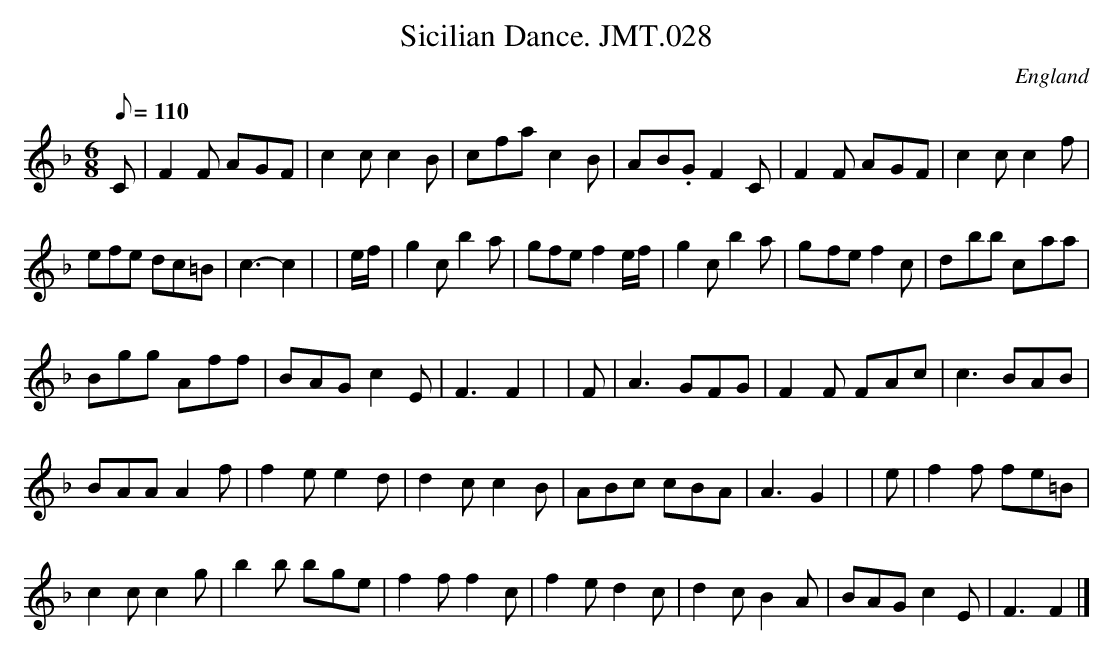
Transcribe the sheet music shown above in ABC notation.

X:1
T:Sicilian Dance. JMT.028
M:6/8
L:1/8
Q:110
O:England
K:F
C|F2F A-GF|c2cc2B|c-fac2B|A-B.GF2C|F2F A-GF|c2cc2f|!efe dc=B|c3-c2|
|e/f/|g2cb2a|gfef2e/f/|g2cb2a|g-fef2c|d-bb c-aa|!B-gg A-ff|B-AGc2E|F3F2|
|F|A3GFG|F2F F-Ac|c3BAB|!B-AAA2f|f2ee2d|d2cc2B|ABc cBA|A3G2|
|e|f2f f-e=B|!c2cc2g|b2b b-ge|f2ff2c|f2ed2c|d2cB2A|BAGc2E|F3F2|]
